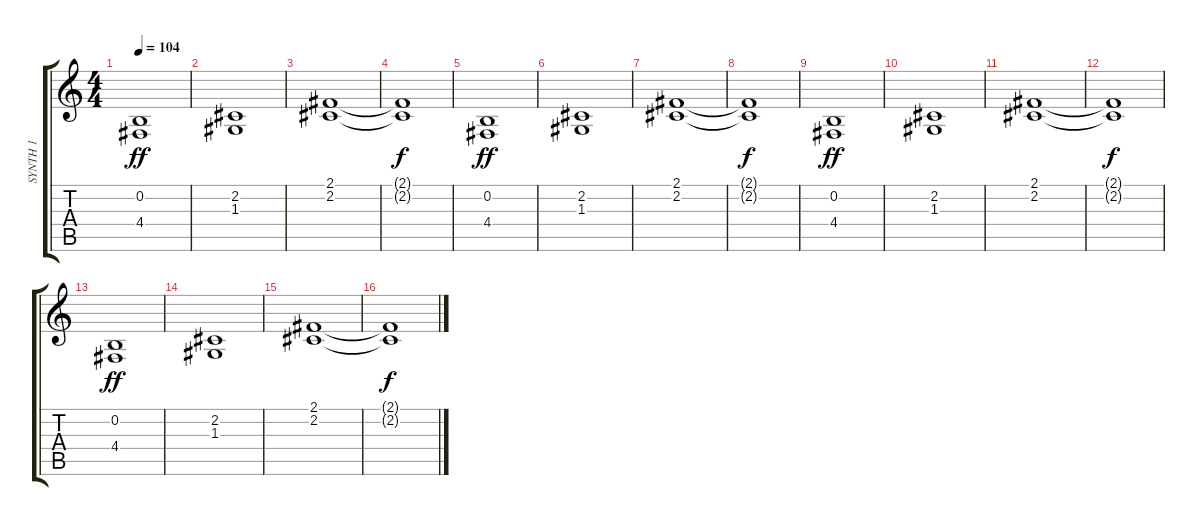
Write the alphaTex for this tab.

\track ("SYNTH 1" "SYNTH 1") {instrument pad2warm}
\staff {score tabs}
\tuning (E4 B3 G3 D3 A2 E2) {hide}
\ts (4 4)
\tempo 104
\clef g2
\ks c
(0.2 4.4).1{dy ff} |
(2.2 1.3).1 |
(2.1 2.2).1 |
(2.1{t} 2.2{t}).1{dy f} |
(0.2 4.4).1{dy ff} |
(2.2 1.3).1 |
(2.1 2.2).1 |
(2.1{t} 2.2{t}).1{dy f} |
(0.2 4.4).1{dy ff} |
(2.2 1.3).1 |
(2.1 2.2).1 |
(2.1{t} 2.2{t}).1{dy f} |
(0.2 4.4).1{dy ff} |
(2.2 1.3).1 |
(2.1 2.2).1 |
(2.1{t} 2.2{t}).1{dy f}
